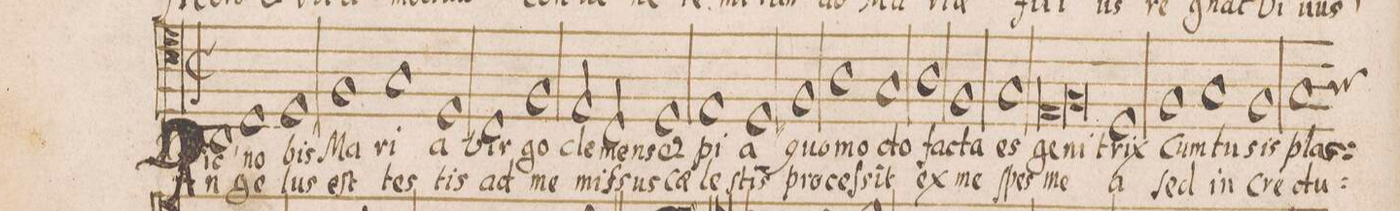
**kern	**text	**text
*I"TENOR	*	*
*clefC4	*	*
*k[]	*	*
*met(C|)	*	*
*M2/1	*	*
1AA,<	Dic	An-
1C	no-	-ge-
=25-	=25-	=25-
1D,<	-bis	-lus
1F	Ma-	est
=26-	=26-	=26-
1G	-ri-	te-
1D	-a	-stis
=27-	=27-	=27-
1C	Vir-	ad
1F	-go	me
=28-	=28-	=28-
2E/	cle-	miſ-
2C/	-mens	-sus
1D	et	cae-
=29-	=29-	=29-
1E	pi-	-le-
1D	-a	-stis
=30-	=30-	=30-
1F	quo-	pro-
1A	-mo-	-ceſ-
=31-	=31-	=31-
1G	-do	-sit
1A	fa-	ex
=32-	=32-	=32-
1F	-cta	me
1G	es	ſpes
=33-	=33-	=33-
*lig	*	*
1E	ge-	me-
1F	-ni-	.
*Xlig	*	*
=34-	=34-	=34-
1D	-trix	-a
1F	cum	sed
=35-	=35-	=35-
1G	tu	in-
1F	ſis	-cre-
=36-	=36-	=36-
*custos:A	*	*
1G	plas-	-du-
*-	*-	*-
